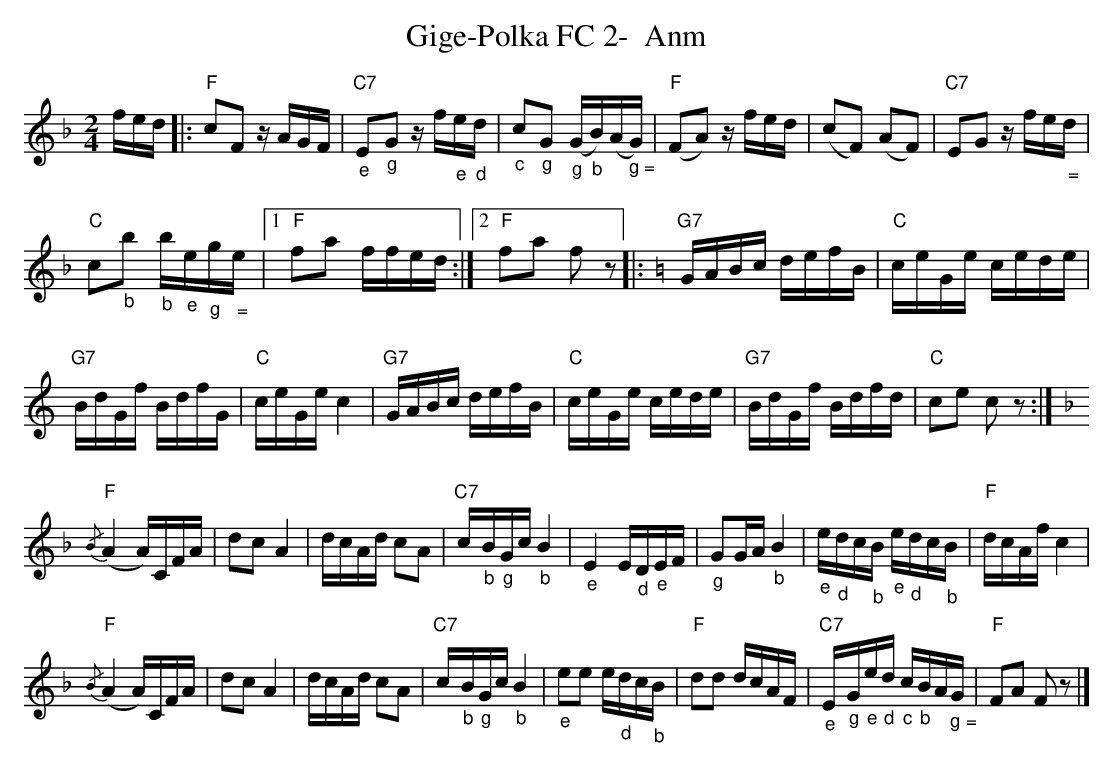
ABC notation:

X:1
T:Gige-Polka FC 2-  Anm
M:2/4
L:1/16
K:Fmaj%%MIDI gchordon
fed |: "F"c2F2 zAGF | "C7""_e"E2"_g"G2 zf"_e"e"_d"d | "_c"c2"_g"G2 ("_g"G"_b"B)(A"_ g ="G) | "F"(F2A2) zfed | (c2F2) (A2F2) | "C7"E2G2 zfe"_ ="d |
"" "C"c2"_b"b2 "_b"b"_e"e"_g"g"_ ="e |1 \
"F"f2a2 ffed :|2 "F"f2a2 f2z2 |: [K:Cmaj] "G7"GABc defB | "C"ceGe cede |
"" "G7"BdGf BdfG | "C"ceGe c4 | \
"G7"GABc defB | "C"ceGe cede | "G7"BdGf Bdfd | "C"c2e2 c2z2 :|
[K:Fmaj]"" "F"{/B}(A4A)CFA | d2c2 A4 | \
dcAd c2A2 | "C7"c"_b"B"_g"Gc "_b"B4 |"_e"E4 E"_d"D"_e"EF | "_g"G2GA "_b"B4 | "_e"e"_d"dc"_b"B "_e"e"_d"dc"_b"B | "F"dcAf c4 |
"F"{/B}(A4A)CFA | d2c2 A4 | \
dcAd c2A2 | "C7"c"_b"B"_g"Gc "_b"B4 | \
"_e"e2e2 e"_d"dc"_b"B | "F"d2d2 dcAF | "C7""_e"E"_g"G"_e"e"_d"d "_c"c"_b"BA"_ g ="G | "F"F2A2 F2z2 |]
